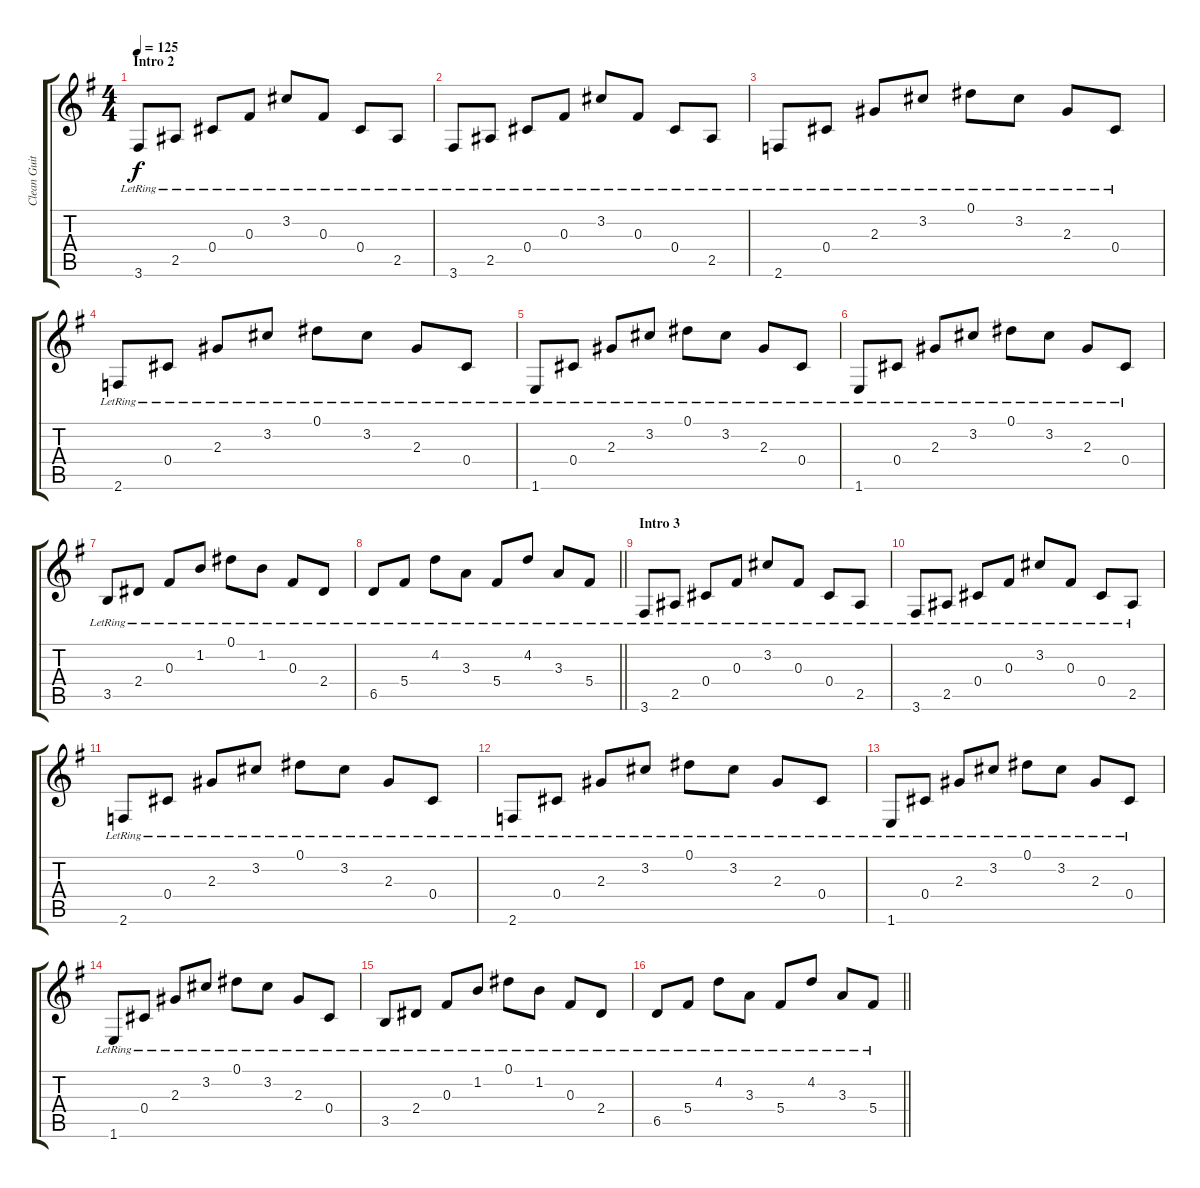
\track ("Clean Guitar" "Clean Guit") {instrument electricguitarclean}
\staff {score tabs}
\tuning (Eb4 Bb3 Gb3 Db3 Ab2 Eb2) {hide}
\ts (4 4)
\section ("" "Intro 2")
\tempo 125
\clef g2
\ks g
3.6{lr}.8{dy f} 2.5{lr}.8 0.4{lr}.8 0.3{lr}.8 3.2{lr}.8 0.3{lr}.8 0.4{lr}.8 2.5{lr}.8 |
3.6{lr}.8 2.5{lr}.8 0.4{lr}.8 0.3{lr}.8 3.2{lr}.8 0.3{lr}.8 0.4{lr}.8 2.5{lr}.8 |
2.6{lr}.8 0.4{lr}.8 2.3{lr}.8 3.2{lr}.8 0.1{lr}.8 3.2{lr}.8 2.3{lr}.8 0.4{lr}.8 |
2.6{lr}.8 0.4{lr}.8 2.3{lr}.8 3.2{lr}.8 0.1{lr}.8 3.2{lr}.8 2.3{lr}.8 0.4{lr}.8 |
1.6{lr}.8 0.4{lr}.8 2.3{lr}.8 3.2{lr}.8 0.1{lr}.8 3.2{lr}.8 2.3{lr}.8 0.4{lr}.8 |
1.6{lr}.8 0.4{lr}.8 2.3{lr}.8 3.2{lr}.8 0.1{lr}.8 3.2{lr}.8 2.3{lr}.8 0.4{lr}.8 |
3.5{lr}.8 2.4{lr}.8 0.3{lr}.8 1.2{lr}.8 0.1{lr}.8 1.2{lr}.8 0.3{lr}.8 2.4{lr}.8 |
\barLineRight lightlight
6.5{lr}.8 5.4{lr}.8 4.2{lr}.8 3.3{lr}.8 5.4{lr}.8 4.2{lr}.8 3.3{lr}.8 5.4{lr}.8 |
\section ("" "Intro 3")
3.6{lr}.8 2.5{lr}.8 0.4{lr}.8 0.3{lr}.8 3.2{lr}.8 0.3{lr}.8 0.4{lr}.8 2.5{lr}.8 |
3.6{lr}.8 2.5{lr}.8 0.4{lr}.8 0.3{lr}.8 3.2{lr}.8 0.3{lr}.8 0.4{lr}.8 2.5{lr}.8 |
2.6{lr}.8 0.4{lr}.8 2.3{lr}.8 3.2{lr}.8 0.1{lr}.8 3.2{lr}.8 2.3{lr}.8 0.4{lr}.8 |
2.6{lr}.8 0.4{lr}.8 2.3{lr}.8 3.2{lr}.8 0.1{lr}.8 3.2{lr}.8 2.3{lr}.8 0.4{lr}.8 |
1.6{lr}.8 0.4{lr}.8 2.3{lr}.8 3.2{lr}.8 0.1{lr}.8 3.2{lr}.8 2.3{lr}.8 0.4{lr}.8 |
1.6{lr}.8 0.4{lr}.8 2.3{lr}.8 3.2{lr}.8 0.1{lr}.8 3.2{lr}.8 2.3{lr}.8 0.4{lr}.8 |
3.5{lr}.8 2.4{lr}.8 0.3{lr}.8 1.2{lr}.8 0.1{lr}.8 1.2{lr}.8 0.3{lr}.8 2.4{lr}.8 |
\barLineRight lightlight
6.5{lr}.8 5.4{lr}.8 4.2{lr}.8 3.3{lr}.8 5.4{lr}.8 4.2{lr}.8 3.3{lr}.8 5.4{lr}.8
